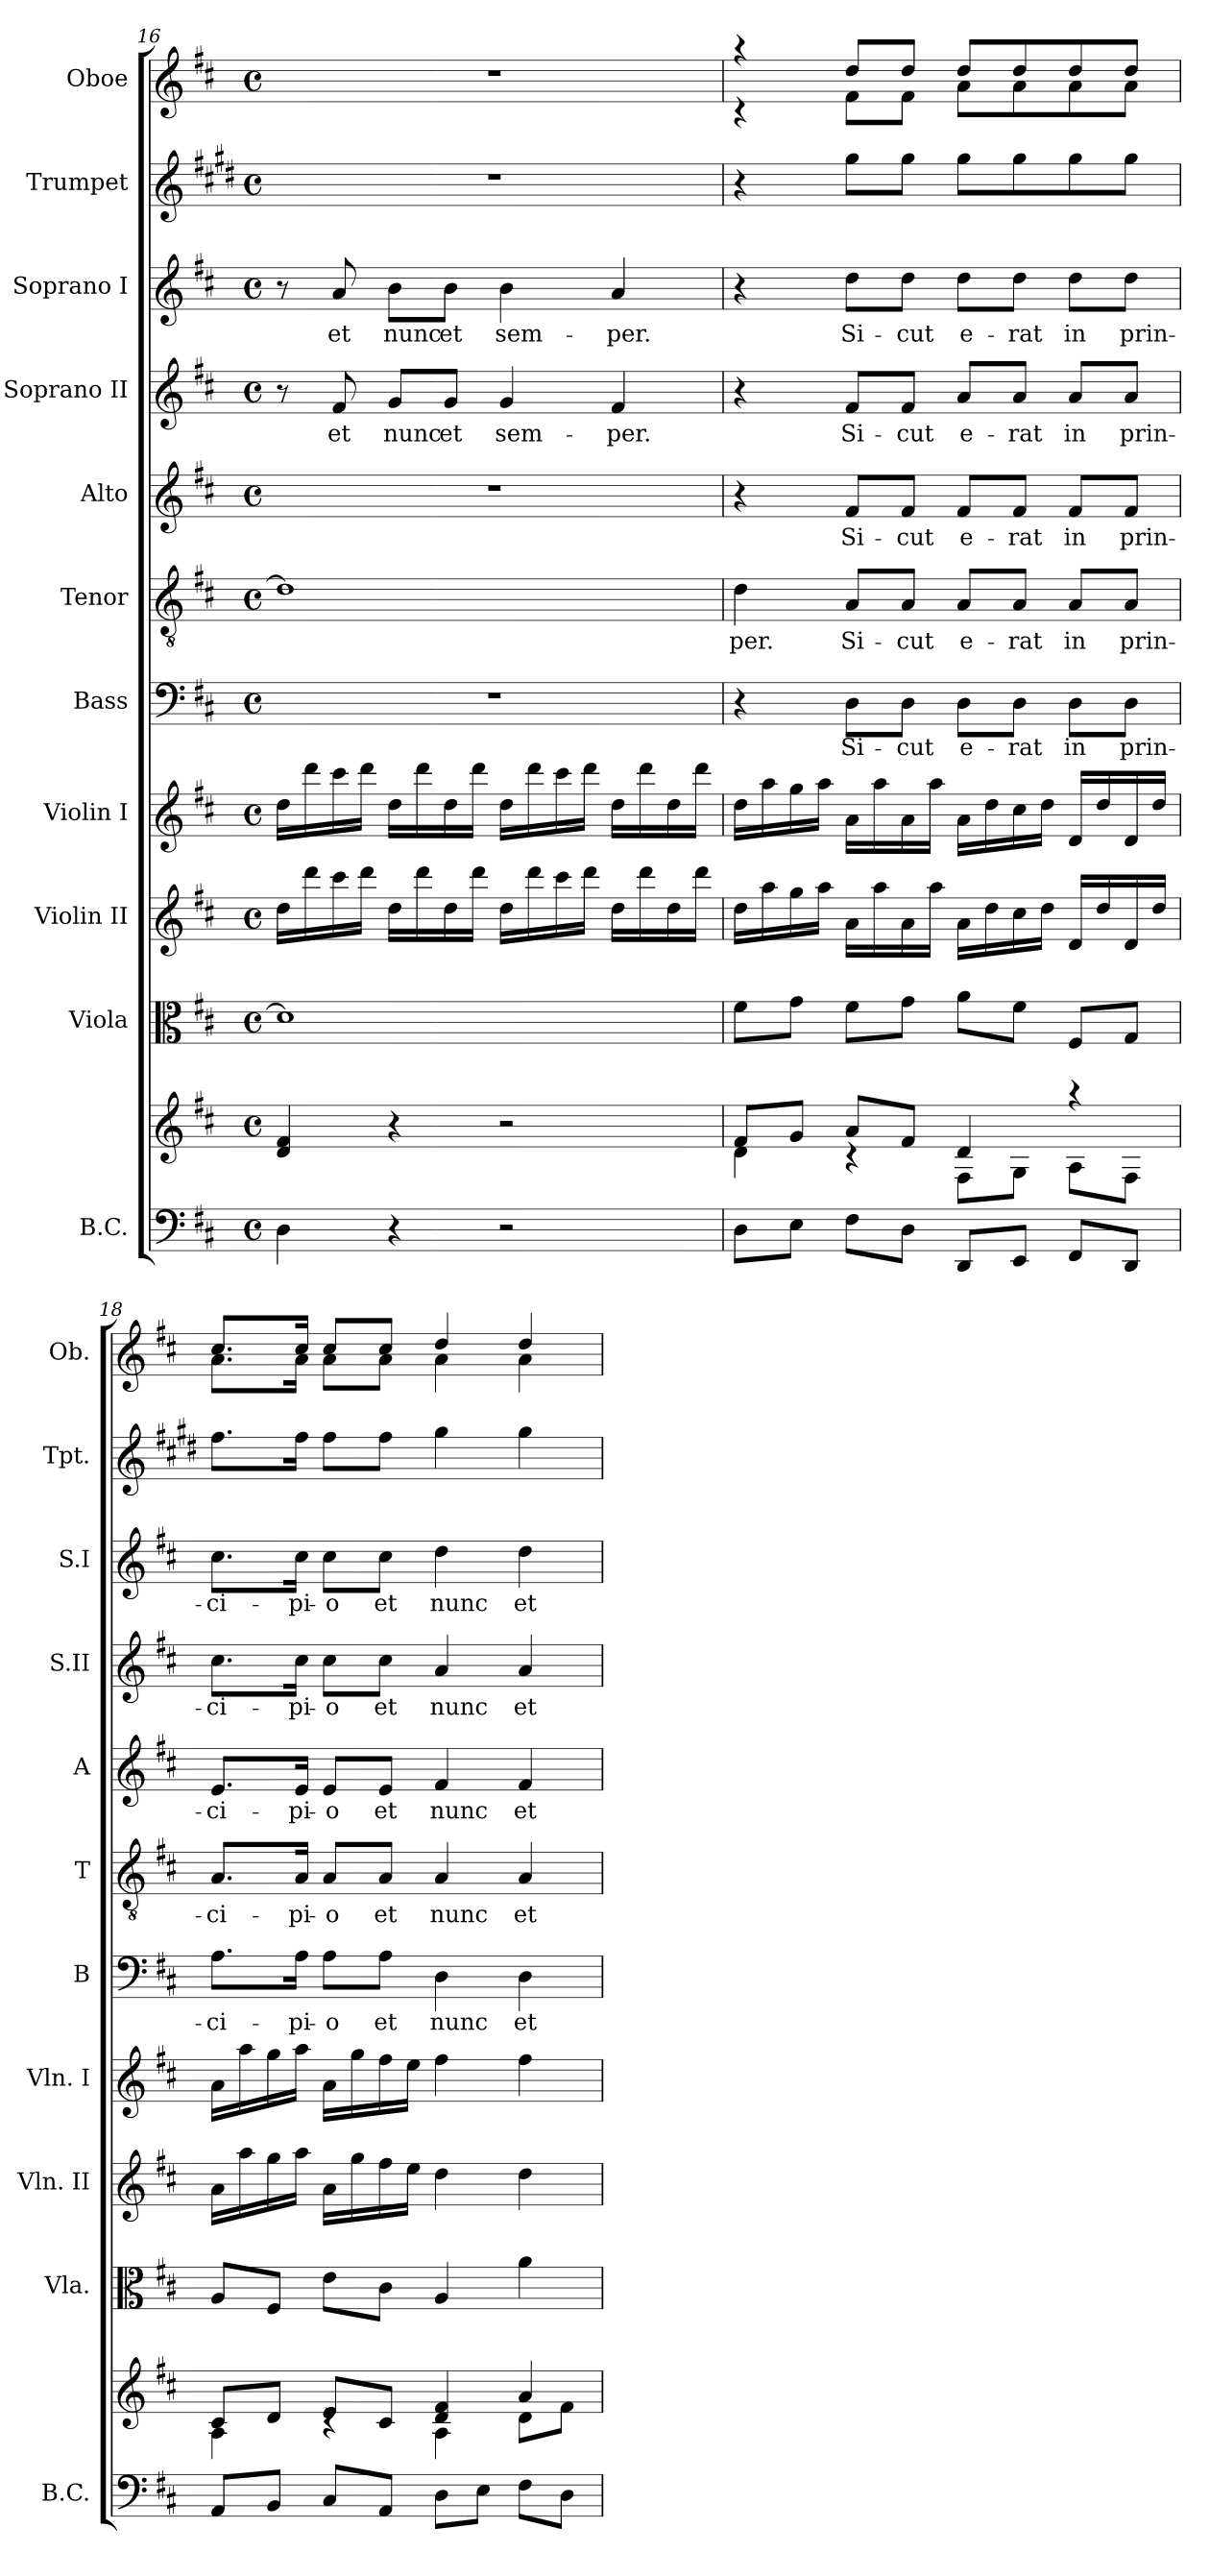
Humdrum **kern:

**kern	**kern	**kern	**kern	**kern	**kern	**text	**kern	**text	**kern	**text	**kern	**text	**kern	**text	**kern	**kern
*part11	*part11	*part10	*part9	*part8	*part7	*part7	*part6	*part6	*part5	*part5	*part4	*part4	*part3	*part3	*part2	*part1
*staff12	*staff11	*staff10	*staff9	*staff8	*staff7	*staff7	*staff6	*staff6	*staff5	*staff5	*staff4	*staff4	*staff3	*staff3	*staff2	*staff1
*I"B.C.	*	*I"Viola	*I"Violin II	*I"Violin I	*I"Bass	*	*I"Tenor	*	*I"Alto	*	*I"Soprano II	*	*I"Soprano I	*	*I"Trumpet	*I"Oboe
*I'B.C.	*	*I'Vla.	*I'Vln. II	*I'Vln. I	*I'B	*	*I'T	*	*I'A	*	*I'S.II	*	*I'S.I	*	*I'Tpt.	*I'Ob.
*clefF4	*clefG2	*clefC3	*clefG2	*clefG2	*clefF4	*	*clefGv2	*	*clefG2	*	*clefG2	*	*clefG2	*	*clefG2	*clefG2
*	*	*	*	*	*	*	*	*	*	*	*	*	*	*	*ITrd1c2	*
*k[f#c#]	*k[f#c#]	*k[f#c#]	*k[f#c#]	*k[f#c#]	*k[f#c#]	*	*k[f#c#]	*	*k[f#c#]	*	*k[f#c#]	*	*k[f#c#]	*	*k[f#c#]	*k[f#c#]
*D:	*D:	*D:	*D:	*D:	*D:	*	*D:	*	*D:	*	*D:	*	*D:	*	*D:	*D:
*M4/4	*M4/4	*M4/4	*M4/4	*M4/4	*M4/4	*	*M4/4	*	*M4/4	*	*M4/4	*	*M4/4	*	*M4/4	*M4/4
*met(c)	*met(c)	*met(c)	*met(c)	*met(c)	*met(c)	*	*met(c)	*	*met(c)	*	*met(c)	*	*met(c)	*	*met(c)	*met(c)
=16	=16	=16	=16	=16	=16	=16	=16	=16	=16	=16	=16	=16	=16	=16	=16	=16
4D\	4d/ 4f#/	1d]	16dd\LL	16dd\LL	1r	.	1d]	.	1r	.	8r	.	8r	.	1r	1r
.	.	.	16ddd\	16ddd\	.	.	.	.	.	.	.	.	.	.	.	.
!	!	!	!	!	!	!	!	!	!	!	!	!LO:LY:b	!	!LO:LY:b	!	!
.	.	.	16ccc#\	16ccc#\	.	.	.	.	.	.	8f#/	et	8a/	et	.	.
.	.	.	16ddd\JJ	16ddd\JJ	.	.	.	.	.	.	.	.	.	.	.	.
!	!	!	!	!	!	!	!	!	!	!	!	!LO:LY:b	!	!LO:LY:b	!	!
4r	4r	.	16dd\LL	16dd\LL	.	.	.	.	.	.	8g/L	nunc	8b\L	nunc	.	.
.	.	.	16ddd\	16ddd\	.	.	.	.	.	.	.	.	.	.	.	.
!	!	!	!	!	!	!	!	!	!	!	!	!LO:LY:b	!	!LO:LY:b	!	!
.	.	.	16dd\	16dd\	.	.	.	.	.	.	8g/J	et	8b\J	et	.	.
.	.	.	16ddd\JJ	16ddd\JJ	.	.	.	.	.	.	.	.	.	.	.	.
!	!	!	!	!	!	!	!	!	!	!	!	!LO:LY:b	!	!LO:LY:b	!	!
2r	2r	.	16dd\LL	16dd\LL	.	.	.	.	.	.	4g/	sem-	4b\	sem-	.	.
.	.	.	16ddd\	16ddd\	.	.	.	.	.	.	.	.	.	.	.	.
.	.	.	16ccc#\	16ccc#\	.	.	.	.	.	.	.	.	.	.	.	.
.	.	.	16ddd\JJ	16ddd\JJ	.	.	.	.	.	.	.	.	.	.	.	.
!	!	!	!	!	!	!	!	!	!	!	!	!LO:LY:b	!	!LO:LY:b	!	!
.	.	.	16dd\LL	16dd\LL	.	.	.	.	.	.	4f#/	-per.	4a/	-per.	.	.
.	.	.	16ddd\	16ddd\	.	.	.	.	.	.	.	.	.	.	.	.
.	.	.	16dd\	16dd\	.	.	.	.	.	.	.	.	.	.	.	.
.	.	.	16ddd\JJ	16ddd\JJ	.	.	.	.	.	.	.	.	.	.	.	.
=17	=17	=17	=17	=17	=17	=17	=17	=17	=17	=17	=17	=17	=17	=17	=17	=17
*	*^	*	*	*	*	*	*	*	*	*	*	*	*	*	*	*
!	!	!	!	!	!	!	!	!	!LO:LY:b	!	!	!	!	!	!	!	!
*	*	*	*	*	*	*	*	*	*	*	*	*	*	*	*	*	*^
8D\L	8f#/L	4d\	8f#\L	16dd\LL	16dd\LL	4r	.	4d\	-per.	4r	.	4r	.	4r	.	4r	4raa	4rc
.	.	.	.	16aa\	16aa\	.	.	.	.	.	.	.	.	.	.	.	.	.
8E\J	8g/J	.	8g\J	16gg\	16gg\	.	.	.	.	.	.	.	.	.	.	.	.	.
.	.	.	.	16aa\JJ	16aa\JJ	.	.	.	.	.	.	.	.	.	.	.	.	.
!	!	!	!	!	!	!	!LO:LY:b	!	!LO:LY:b	!	!LO:LY:b	!	!LO:LY:b	!	!LO:LY:b	!	!	!
8F#\L	8a/L	4rc	8f#\L	16a\LL	16a\LL	8D\L	Si-	8A/L	Si-	8f#/L	Si-	8f#/L	Si-	8dd\L	Si-	8ff#\L	8dd/L	8f#\L
.	.	.	.	16aa\	16aa\	.	.	.	.	.	.	.	.	.	.	.	.	.
!	!	!	!	!	!	!	!LO:LY:b	!	!LO:LY:b	!	!LO:LY:b	!	!LO:LY:b	!	!LO:LY:b	!	!	!
8D\J	8f#/J	.	8g\J	16a\	16a\	8D\J	-cut	8A/J	-cut	8f#/J	-cut	8f#/J	-cut	8dd\J	-cut	8ff#\J	8dd/J	8f#\J
.	.	.	.	16aa\JJ	16aa\JJ	.	.	.	.	.	.	.	.	.	.	.	.	.
!	!	!	!	!	!	!	!LO:LY:b	!	!LO:LY:b	!	!LO:LY:b	!	!LO:LY:b	!	!LO:LY:b	!	!	!
8DD/L	4d/	8F#\L	8a\L	16a\LL	16a\LL	8D\L	e-	8A/L	e-	8f#/L	e-	8a/L	e-	8dd\L	e-	8ff#\L	8dd/L	8a\L
.	.	.	.	16dd\	16dd\	.	.	.	.	.	.	.	.	.	.	.	.	.
!	!	!	!	!	!	!	!LO:LY:b	!	!LO:LY:b	!	!LO:LY:b	!	!LO:LY:b	!	!LO:LY:b	!	!	!
8EE/J	.	8G\J	8f#\J	16cc#\	16cc#\	8D\J	-rat	8A/J	-rat	8f#/J	-rat	8a/J	-rat	8dd\J	-rat	8ff#\	8dd/	8a\
.	.	.	.	16dd\JJ	16dd\JJ	.	.	.	.	.	.	.	.	.	.	.	.	.
!	!	!	!	!	!	!	!LO:LY:b	!	!LO:LY:b	!	!LO:LY:b	!	!LO:LY:b	!	!LO:LY:b	!	!	!
8FF#/L	4raa	8A\L	8F#/L	16d/LL	16d/LL	8D\L	in	8A/L	in	8f#/L	in	8a/L	in	8dd\L	in	8ff#\	8dd/	8a\
.	.	.	.	16dd/	16dd/	.	.	.	.	.	.	.	.	.	.	.	.	.
!	!	!	!	!	!	!	!LO:LY:b	!	!LO:LY:b	!	!LO:LY:b	!	!LO:LY:b	!	!LO:LY:b	!	!	!
8DD/J	.	8F#\J	8G/J	16d/	16d/	8D\J	prin-	8A/J	prin-	8f#/J	prin-	8a/J	prin-	8dd\J	prin-	8ff#\J	8dd/J	8a\J
.	.	.	.	16dd/JJ	16dd/JJ	.	.	.	.	.	.	.	.	.	.	.	.	.
!!LO:PB:g=z	!!
=18	=18	=18	=18	=18	=18	=18	=18	=18	=18	=18	=18	=18	=18	=18	=18	=18	=18	=18
!	!	!	!	!	!	!	!LO:LY:b	!	!LO:LY:b	!	!LO:LY:b	!	!LO:LY:b	!	!LO:LY:b	!	!	!
8AA/L	8c#/L	4A\	8A/L	16a\LL	16a\LL	8.A\L	-ci-	8.A/L	-ci-	8.e/L	-ci-	8.cc#\L	-ci-	8.cc#\L	-ci-	8.ee\L	8.cc#/L	8.a\L
.	.	.	.	16aa\	16aa\	.	.	.	.	.	.	.	.	.	.	.	.	.
8BB/J	8d/J	.	8F#/J	16gg\	16gg\	.	.	.	.	.	.	.	.	.	.	.	.	.
!	!	!	!	!	!	!	!LO:LY:b	!	!LO:LY:b	!	!LO:LY:b	!	!LO:LY:b	!	!LO:LY:b	!	!	!
.	.	.	.	16aa\JJ	16aa\JJ	16A\Jk	-pi-	16A/Jk	-pi-	16e/Jk	-pi-	16cc#\Jk	-pi-	16cc#\Jk	-pi-	16ee\Jk	16cc#/Jk	16a\Jk
!	!	!	!	!	!	!	!LO:LY:b	!	!LO:LY:b	!	!LO:LY:b	!	!LO:LY:b	!	!LO:LY:b	!	!	!
8C#/L	8e/L	4rc	8e\L	16a\LL	16a\LL	8A\L	-o	8A/L	-o	8e/L	-o	8cc#\L	-o	8cc#\L	-o	8ee\L	8cc#/L	8a\L
.	.	.	.	16gg\	16gg\	.	.	.	.	.	.	.	.	.	.	.	.	.
!	!	!	!	!	!	!	!LO:LY:b	!	!LO:LY:b	!	!LO:LY:b	!	!LO:LY:b	!	!LO:LY:b	!	!	!
8AA/J	8c#/J	.	8c#\J	16ff#\	16ff#\	8A\J	et	8A/J	et	8e/J	et	8cc#\J	et	8cc#\J	et	8ee\J	8cc#/J	8a\J
.	.	.	.	16ee\JJ	16ee\JJ	.	.	.	.	.	.	.	.	.	.	.	.	.
!	!	!	!	!	!	!	!LO:LY:b	!	!LO:LY:b	!	!LO:LY:b	!	!LO:LY:b	!	!LO:LY:b	!	!	!
8D\L	4d/ 4f#/	4A\	4A/	4dd\	4ff#\	4D\	nunc	4A/	nunc	4f#/	nunc	4a/	nunc	4dd\	nunc	4ff#\	4dd/	4a\
8E\J	.	.	.	.	.	.	.	.	.	.	.	.	.	.	.	.	.	.
!	!	!	!	!	!	!	!LO:LY:b	!	!LO:LY:b	!	!LO:LY:b	!	!LO:LY:b	!	!LO:LY:b	!	!	!
8F#\L	4a/	8d\L	4a\	4dd\	4ff#\	4D\	et	4A/	et	4f#/	et	4a/	et	4dd\	et	4ff#\	4dd/	4a\
8D\J	.	8f#\J	.	.	.	.	.	.	.	.	.	.	.	.	.	.	.	.
*	*v	*v	*	*	*	*	*	*	*	*	*	*	*	*	*	*	*v	*v
=	=	=	=	=	=	=	=	=	=	=	=	=	=	=	=	=
*-	*-	*-	*-	*-	*-	*-	*-	*-	*-	*-	*-	*-	*-	*-	*-	*-
